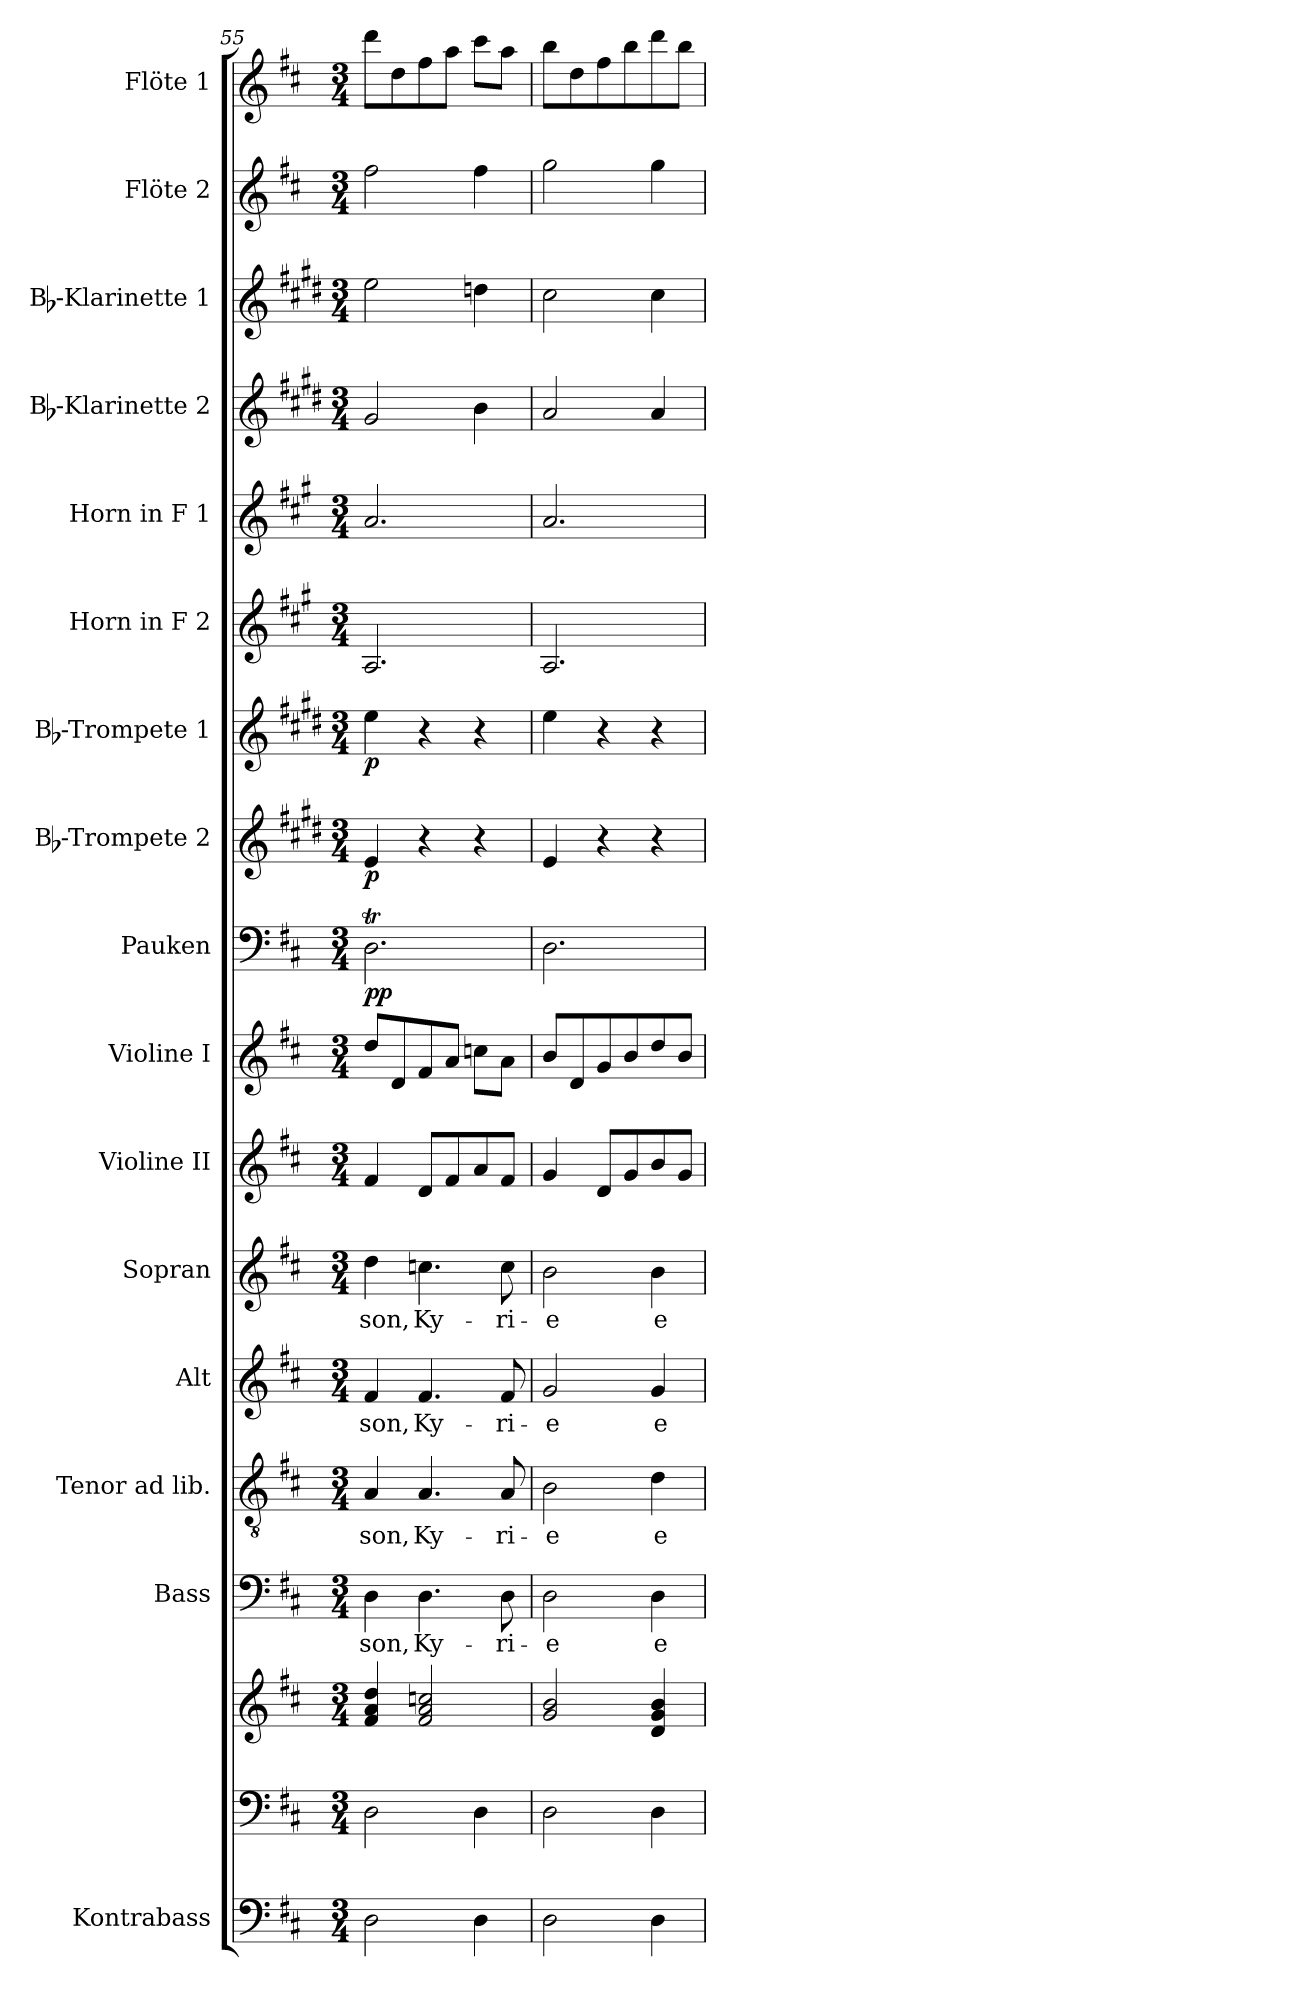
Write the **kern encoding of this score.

**kern	**kern	**kern	**kern	**text	**kern	**text	**kern	**text	**kern	**text	**kern	**kern	**kern	**dynam	**kern	**dynam	**kern	**dynam	**kern	**kern	**kern	**kern	**kern	**kern
*part17	*part16	*part16	*part15	*part15	*part14	*part14	*part13	*part13	*part12	*part12	*part11	*part10	*part9	*part9	*part8	*part8	*part7	*part7	*part6	*part5	*part4	*part3	*part2	*part1
*staff18	*staff17	*staff16	*staff15	*staff15	*staff14	*staff14	*staff13	*staff13	*staff12	*staff12	*staff11	*staff10	*staff9	*staff9	*staff8	*staff8	*staff7	*staff7	*staff6	*staff5	*staff4	*staff3	*staff2	*staff1
*I"Kontrabass	*	*	*I"Bass	*	*I"Tenor ad lib.	*	*I"Alt	*	*I"Sopran	*	*I"Violine II	*I"Violine I	*I"Pauken	*	*I"Bb-Trompete 2	*	*I"Bb-Trompete 1	*	*I"Horn in F 2	*I"Horn in F 1	*I"Bb-Klarinette 2	*I"Bb-Klarinette 1	*I"Flöte 2	*I"Flöte 1
*I'Kb.	*	*	*I'B.	*	*I'T.	*	*I'A.	*	*I'S.	*	*I'Vl. II	*I'Vl. I	*I'Pk.	*	*I'Bb Trp. 2	*	*I'Bb Trp. 1	*	*	*	*I'Bb Kl. 2	*I'Bb Kl. 1	*I'Fl. 2	*I'Fl. 1
*clefF4	*clefF4	*clefG2	*clefF4	*	*clefGv2	*	*clefG2	*	*clefG2	*	*clefG2	*clefG2	*clefF4	*	*clefG2	*	*clefG2	*	*clefG2	*clefG2	*clefG2	*clefG2	*clefG2	*clefG2
*ITrd7c12	*	*	*	*	*	*	*	*	*	*	*	*	*	*	*ITrd1c2	*	*ITrd1c2	*	*ITrd4c7	*ITrd4c7	*ITrd1c2	*ITrd1c2	*	*
*k[f#c#]	*k[f#c#]	*k[f#c#]	*k[f#c#]	*	*k[f#c#]	*	*k[f#c#]	*	*k[f#c#]	*	*k[f#c#]	*k[f#c#]	*k[f#c#]	*	*k[f#c#]	*	*k[f#c#]	*	*k[f#c#]	*k[f#c#]	*k[f#c#]	*k[f#c#]	*k[f#c#]	*k[f#c#]
*D:	*D:	*D:	*D:	*	*D:	*	*D:	*	*D:	*	*D:	*D:	*D:	*	*D:	*	*D:	*	*D:	*D:	*D:	*D:	*D:	*D:
*M3/4	*M3/4	*M3/4	*M3/4	*	*M3/4	*	*M3/4	*	*M3/4	*	*M3/4	*M3/4	*M3/4	*	*M3/4	*	*M3/4	*	*M3/4	*M3/4	*M3/4	*M3/4	*M3/4	*M3/4
=55	=55	=55	=55	=55	=55	=55	=55	=55	=55	=55	=55	=55	=55	=55	=55	=55	=55	=55	=55	=55	=55	=55	=55	=55
!	!	!	!	!LO:LY:b	!	!LO:LY:b	!	!LO:LY:b	!	!LO:LY:b	!	!	!	!LO:DY:b	!	!LO:DY:b	!	!LO:DY:b	!	!	!	!	!	!
2DD\	2D\	4f#/ 4a/ 4dd/	4D\	-son,	4A/	-son,	4f#/	-son,	4dd\	-son,	4f#/	8dd/L	2.DT\	pp	4d/	p	4dd\	p	2.D/	2.d/	2f#/	2dd\	2ff#\	8ddd\L
.	.	.	.	.	.	.	.	.	.	.	.	8d/	.	.	.	.	.	.	.	.	.	.	.	8dd\
!	!	!	!	!LO:LY:b	!	!LO:LY:b	!	!LO:LY:b	!	!LO:LY:b	!	!	!	!	!	!	!	!	!	!	!	!	!	!
.	.	2f#/ 2a/ 2ccn/	4.D\	Ky-	4.A/	Ky-	4.f#/	Ky-	4.ccn\	Ky-	8d/L	8f#/	.	.	4r	.	4r	.	.	.	.	.	.	8ff#\
.	.	.	.	.	.	.	.	.	.	.	8f#/	8a/J	.	.	.	.	.	.	.	.	.	.	.	8aa\J
4DD\	4D\	.	.	.	.	.	.	.	.	.	8a/	8ccn\L	.	.	4r	.	4r	.	.	.	4a\	4ccn\	4ff#\	8ccc#\L
!	!	!	!	!LO:LY:b	!	!LO:LY:b	!	!LO:LY:b	!	!LO:LY:b	!	!	!	!	!	!	!	!	!	!	!	!	!	!
.	.	.	8D\	-ri-	8A/	-ri-	8f#/	-ri-	8cc\	-ri-	8f#/J	8a\J	.	.	.	.	.	.	.	.	.	.	.	8aa\J
=56	=56	=56	=56	=56	=56	=56	=56	=56	=56	=56	=56	=56	=56	=56	=56	=56	=56	=56	=56	=56	=56	=56	=56	=56
!	!	!	!	!LO:LY:b	!	!LO:LY:b	!	!LO:LY:b	!	!LO:LY:b	!	!	!	!	!	!	!	!	!	!	!	!	!	!
2DD\	2D\	2g/ 2b/	2D\	-e	2B\	-e	2g/	-e	2b\	-e	4g/	8b/L	2.D\	.	4d/	.	4dd\	.	2.D/	2.d/	2g/	2b\	2gg\	8bb\L
.	.	.	.	.	.	.	.	.	.	.	.	8d/	.	.	.	.	.	.	.	.	.	.	.	8dd\
.	.	.	.	.	.	.	.	.	.	.	8d/L	8g/	.	.	4r	.	4r	.	.	.	.	.	.	8ff#\
.	.	.	.	.	.	.	.	.	.	.	8g/	8b/	.	.	.	.	.	.	.	.	.	.	.	8bb\
!	!	!	!	!LO:LY:b	!	!LO:LY:b	!	!LO:LY:b	!	!LO:LY:b	!	!	!	!	!	!	!	!	!	!	!	!	!	!
4DD\	4D\	4d/ 4g/ 4b/	4D\	e-	4d\	e-	4g/	e-	4b\	e-	8b/	8dd/	.	.	4r	.	4r	.	.	.	4g/	4b\	4gg\	8ddd\
.	.	.	.	.	.	.	.	.	.	.	8g/J	8b/J	.	.	.	.	.	.	.	.	.	.	.	8bb\J
=	=	=	=	=	=	=	=	=	=	=	=	=	=	=	=	=	=	=	=	=	=	=	=	=
*-	*-	*-	*-	*-	*-	*-	*-	*-	*-	*-	*-	*-	*-	*-	*-	*-	*-	*-	*-	*-	*-	*-	*-	*-
